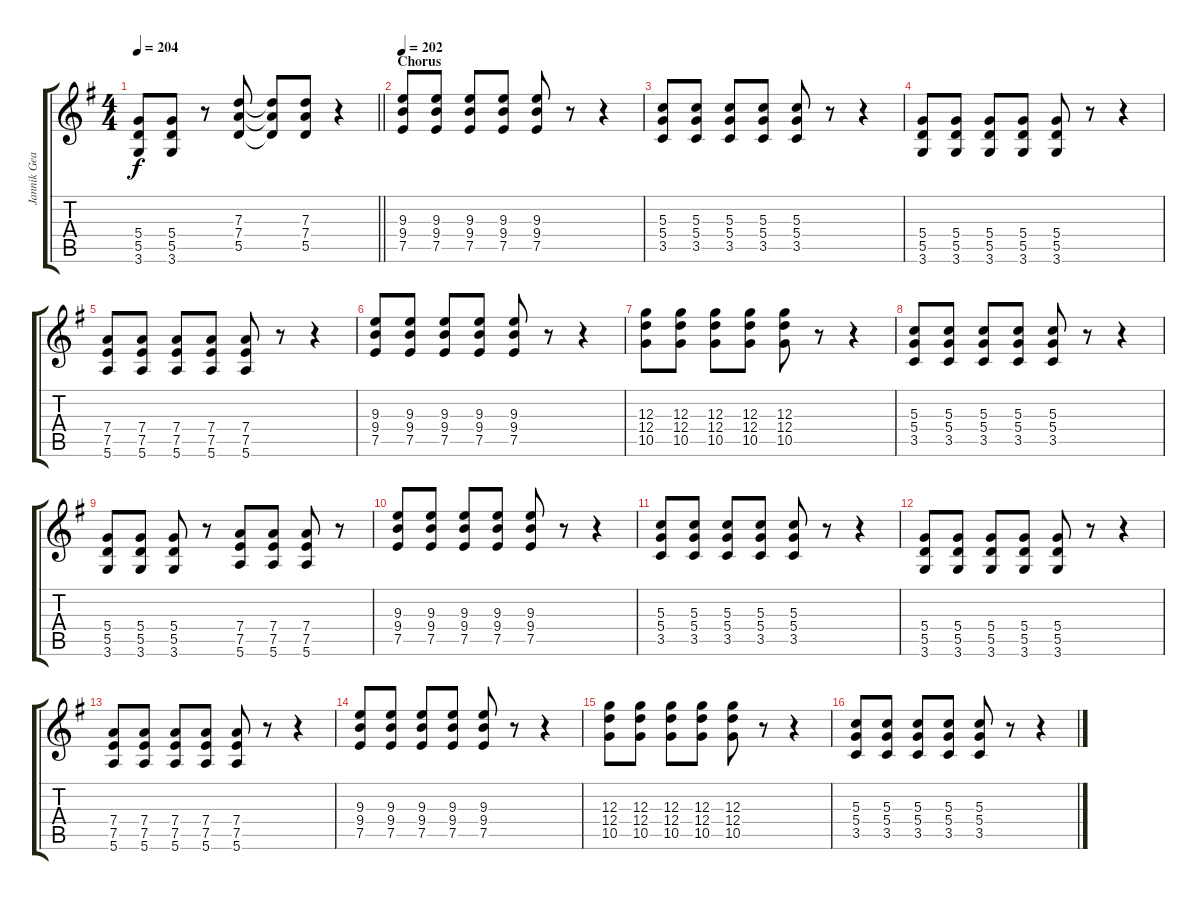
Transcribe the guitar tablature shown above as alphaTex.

\track ("Jannik Gears (Guitar)" "Jannik Gea") {instrument distortionguitar}
\staff {score tabs}
\tuning (E4 B3 G3 D3 A2 E2) {hide}
\ts (4 4)
\tempo 204
\clef g2
\barLineRight lightlight
\ks eminor
(5.4{t} 5.5{t} 3.6{t}).8{dy f} (5.4 5.5 3.6).8 r.8 (7.3 7.4 5.5).8 (7.3{t} 7.4{t} 5.5{t}).8 (7.3 7.4 5.5).8 r.4 |
\section ("" "Chorus")
\tempo 202
(9.3 9.4 7.5).8 (9.3 9.4 7.5).8 (9.3 9.4 7.5).8 (9.3 9.4 7.5).8 (9.3 9.4 7.5).8 r.8 r.4 |
(5.3 5.4 3.5).8 (5.3 5.4 3.5).8 (5.3 5.4 3.5).8 (5.3 5.4 3.5).8 (5.3 5.4 3.5).8 r.8 r.4 |
(5.4 5.5 3.6).8 (5.4 5.5 3.6).8 (5.4 5.5 3.6).8 (5.4 5.5 3.6).8 (5.4 5.5 3.6).8 r.8 r.4 |
(7.4 7.5 5.6).8 (7.4 7.5 5.6).8 (7.4 7.5 5.6).8 (7.4 7.5 5.6).8 (7.4 7.5 5.6).8 r.8 r.4 |
(9.3 9.4 7.5).8 (9.3 9.4 7.5).8 (9.3 9.4 7.5).8 (9.3 9.4 7.5).8 (9.3 9.4 7.5).8 r.8 r.4 |
(12.3 12.4 10.5).8 (12.3 12.4 10.5).8 (12.3 12.4 10.5).8 (12.3 12.4 10.5).8 (12.3 12.4 10.5).8 r.8 r.4 |
(5.3 5.4 3.5).8 (5.3 5.4 3.5).8 (5.3 5.4 3.5).8 (5.3 5.4 3.5).8 (5.3 5.4 3.5).8 r.8 r.4 |
(5.4 5.5 3.6).8 (5.4 5.5 3.6).8 (5.4 5.5 3.6).8 r.8 (7.4 7.5 5.6).8 (7.4 7.5 5.6).8 (7.4 7.5 5.6).8 r.8 |
(9.3 9.4 7.5).8 (9.3 9.4 7.5).8 (9.3 9.4 7.5).8 (9.3 9.4 7.5).8 (9.3 9.4 7.5).8 r.8 r.4 |
(5.3 5.4 3.5).8 (5.3 5.4 3.5).8 (5.3 5.4 3.5).8 (5.3 5.4 3.5).8 (5.3 5.4 3.5).8 r.8 r.4 |
(5.4 5.5 3.6).8 (5.4 5.5 3.6).8 (5.4 5.5 3.6).8 (5.4 5.5 3.6).8 (5.4 5.5 3.6).8 r.8 r.4 |
(7.4 7.5 5.6).8 (7.4 7.5 5.6).8 (7.4 7.5 5.6).8 (7.4 7.5 5.6).8 (7.4 7.5 5.6).8 r.8 r.4 |
(9.3 9.4 7.5).8 (9.3 9.4 7.5).8 (9.3 9.4 7.5).8 (9.3 9.4 7.5).8 (9.3 9.4 7.5).8 r.8 r.4 |
(12.3 12.4 10.5).8 (12.3 12.4 10.5).8 (12.3 12.4 10.5).8 (12.3 12.4 10.5).8 (12.3 12.4 10.5).8 r.8 r.4 |
(5.3 5.4 3.5).8 (5.3 5.4 3.5).8 (5.3 5.4 3.5).8 (5.3 5.4 3.5).8 (5.3 5.4 3.5).8 r.8 r.4
